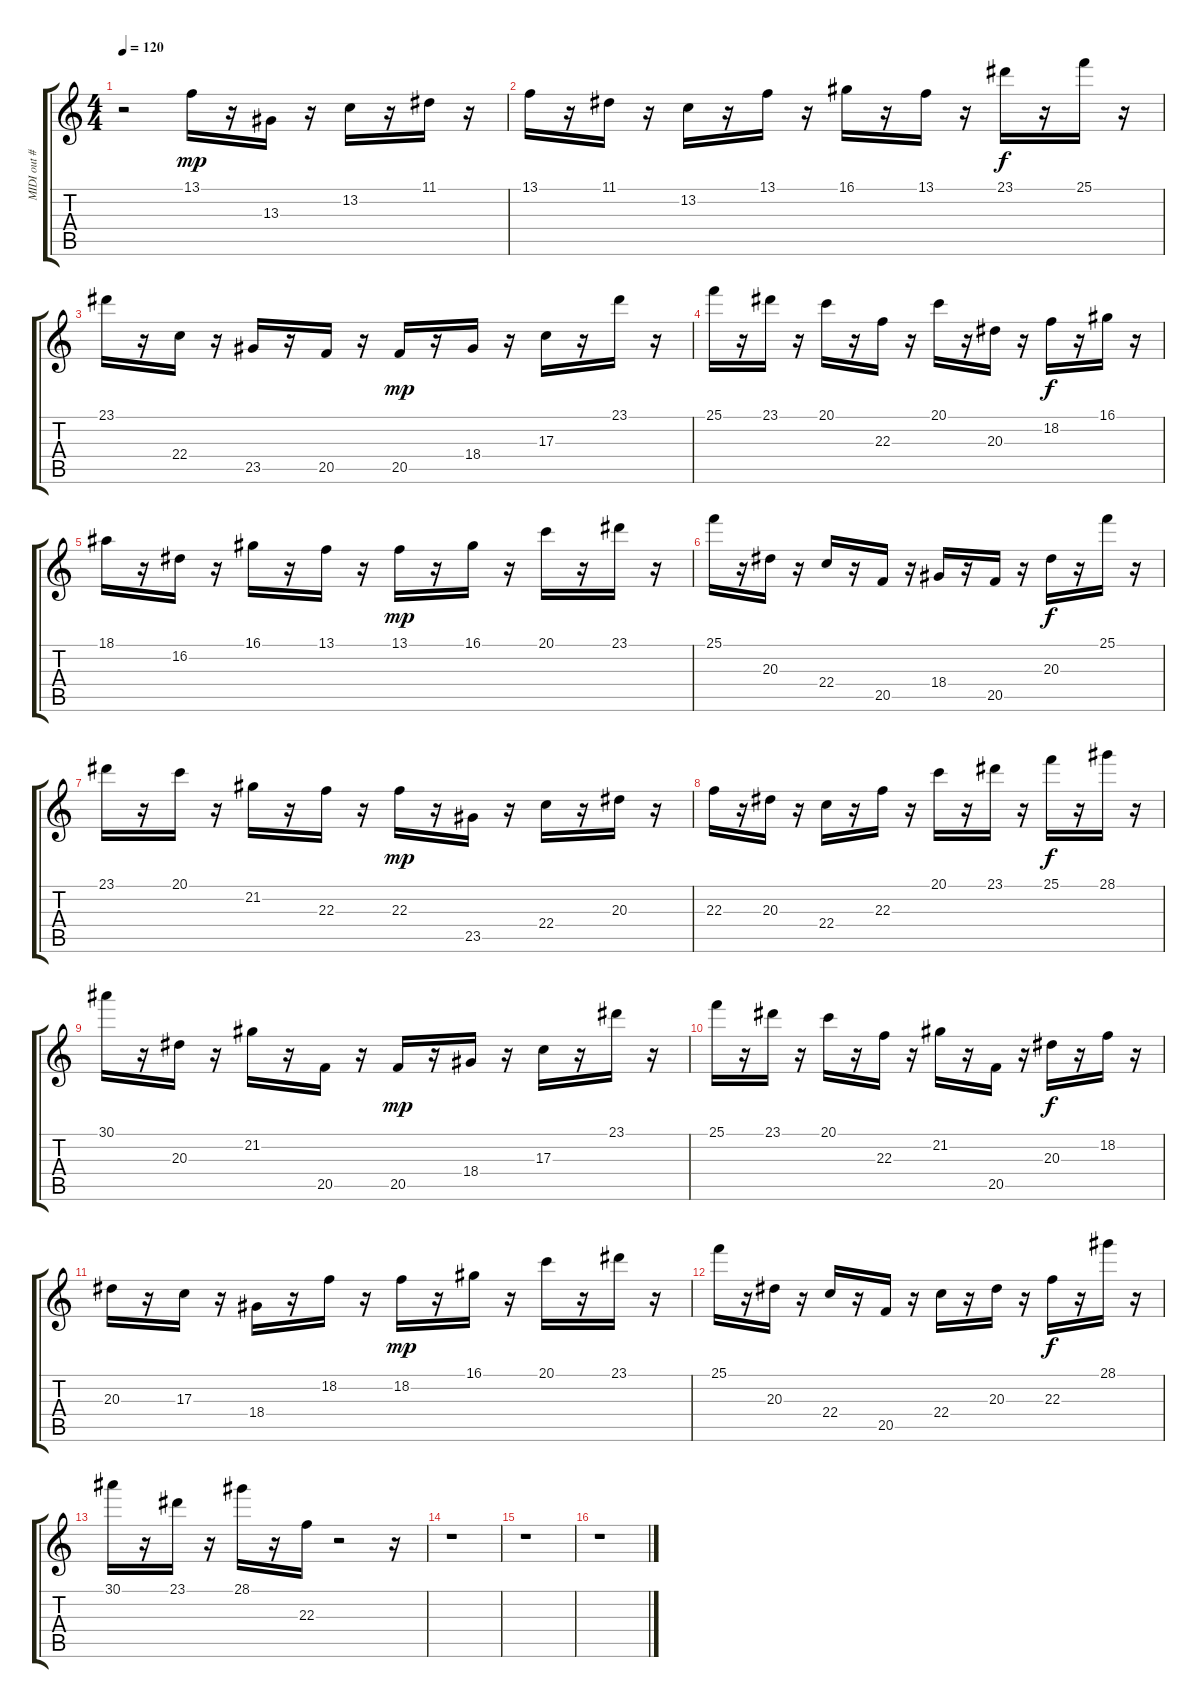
\track ("MIDI out #6" "MIDI out #") {instrument orchestralharp}
\staff {score tabs}
\tuning (E4 B3 G3 D3 A2 E2) {hide}
\ts (4 4)
\tempo 120
\clef g2
\ks c
r.2{dy mp} 13.1.16 r.16 13.3.16 r.16 13.2.16 r.16 11.1.16 r.16 |
13.1.16 r.16 11.1.16 r.16 13.2.16 r.16 13.1.16 r.16 16.1.16 r.16 13.1.16 r.16 23.1.16{dy f} r.16 25.1.16 r.16 |
23.1.16 r.16 22.4.16 r.16 23.5.16 r.16 20.5.16 r.16 20.5.16{dy mp} r.16 18.4.16 r.16 17.3.16 r.16 23.1.16 r.16 |
25.1.16 r.16 23.1.16 r.16 20.1.16 r.16 22.3.16 r.16 20.1.16 r.16 20.3.16 r.16 18.2.16{dy f} r.16 16.1.16 r.16 |
18.1.16 r.16 16.2.16 r.16 16.1.16 r.16 13.1.16 r.16 13.1.16{dy mp} r.16 16.1.16 r.16 20.1.16 r.16 23.1.16 r.16 |
25.1.16 r.16 20.3.16 r.16 22.4.16 r.16 20.5.16 r.16 18.4.16 r.16 20.5.16 r.16 20.3.16{dy f} r.16 25.1.16 r.16 |
23.1.16 r.16 20.1.16 r.16 21.2.16 r.16 22.3.16 r.16 22.3.16{dy mp} r.16 23.5.16 r.16 22.4.16 r.16 20.3.16 r.16 |
22.3.16 r.16 20.3.16 r.16 22.4.16 r.16 22.3.16 r.16 20.1.16 r.16 23.1.16 r.16 25.1.16{dy f} r.16 28.1.16 r.16 |
30.1.16 r.16 20.3.16 r.16 21.2.16 r.16 20.5.16 r.16 20.5.16{dy mp} r.16 18.4.16 r.16 17.3.16 r.16 23.1.16 r.16 |
25.1.16 r.16 23.1.16 r.16 20.1.16 r.16 22.3.16 r.16 21.2.16 r.16 20.5.16 r.16 20.3.16{dy f} r.16 18.2.16 r.16 |
20.3.16 r.16 17.3.16 r.16 18.4.16 r.16 18.2.16 r.16 18.2.16{dy mp} r.16 16.1.16 r.16 20.1.16 r.16 23.1.16 r.16 |
25.1.16 r.16 20.3.16 r.16 22.4.16 r.16 20.5.16 r.16 22.4.16 r.16 20.3.16 r.16 22.3.16{dy f} r.16 28.1.16 r.16 |
30.1.16 r.16 23.1.16 r.16 28.1.16 r.16 22.3.16 r.2 r.16 |
r.1 |
r.1 |
r.1
